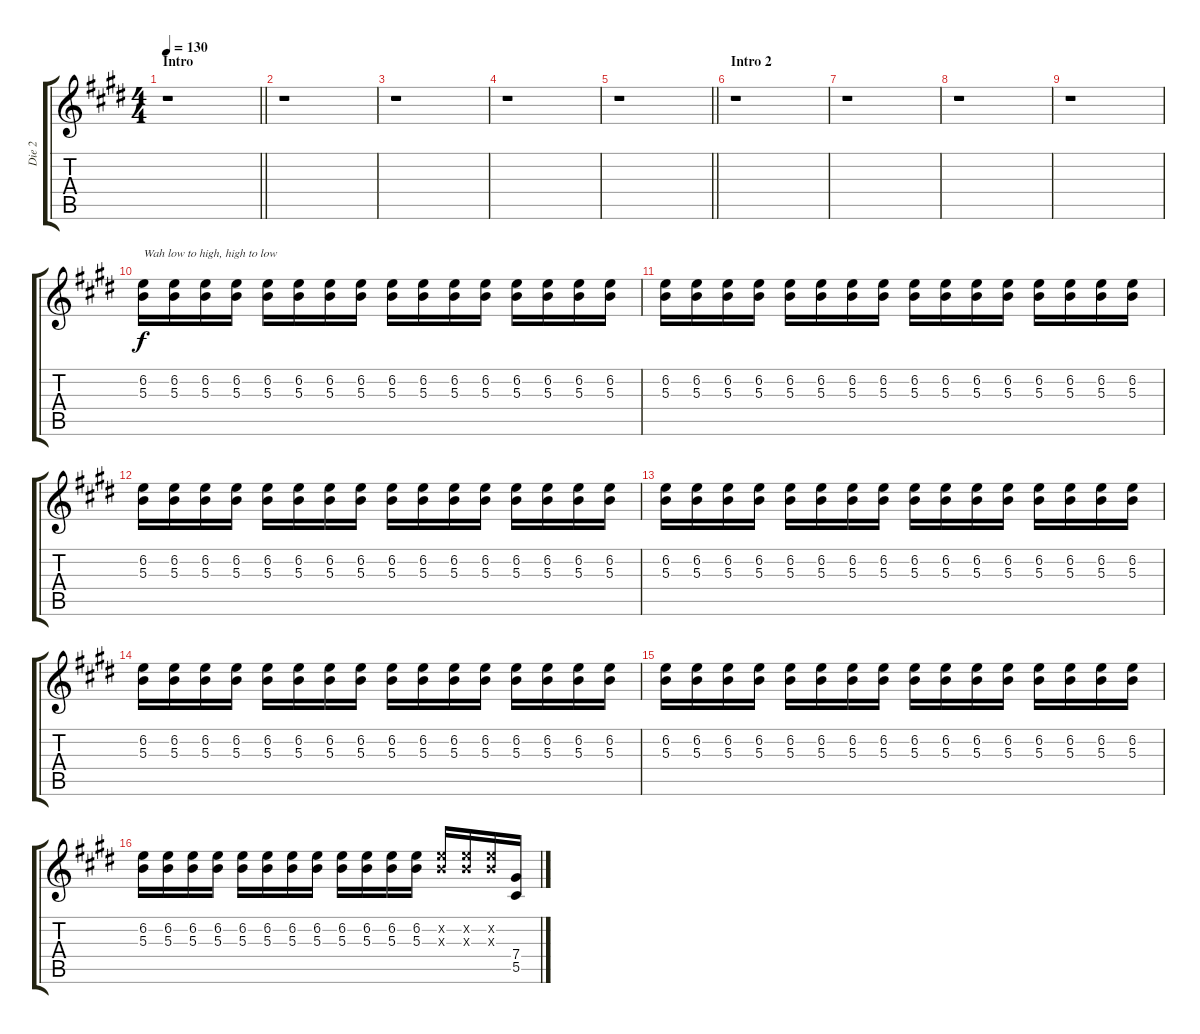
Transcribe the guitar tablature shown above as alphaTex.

\track ("Die 2" "Die 2") {instrument distortionguitar}
\staff {score tabs}
\tuning (Eb4 Bb3 Gb3 Db3 Ab2 Db2) {hide}
\ts (4 4)
\section ("" "Intro")
\tempo 130
\clef g2
\barLineRight lightlight
\ks e
r.1{dy f instrument distortionguitar} |
r.1 |
r.1 |
r.1 |
\barLineRight lightlight
r.1 |
\section ("" "Intro 2")
r.1 |
r.1 |
r.1 |
r.1 |
(6.2 5.3).16{txt "Wah low to high, high to low"} (6.2 5.3).16 (6.2 5.3).16 (6.2 5.3).16 (6.2 5.3).16 (6.2 5.3).16 (6.2 5.3).16 (6.2 5.3).16 (6.2 5.3).16 (6.2 5.3).16 (6.2 5.3).16 (6.2 5.3).16 (6.2 5.3).16 (6.2 5.3).16 (6.2 5.3).16 (6.2 5.3).16 |
(6.2 5.3).16 (6.2 5.3).16 (6.2 5.3).16 (6.2 5.3).16 (6.2 5.3).16 (6.2 5.3).16 (6.2 5.3).16 (6.2 5.3).16 (6.2 5.3).16 (6.2 5.3).16 (6.2 5.3).16 (6.2 5.3).16 (6.2 5.3).16 (6.2 5.3).16 (6.2 5.3).16 (6.2 5.3).16 |
(6.2 5.3).16 (6.2 5.3).16 (6.2 5.3).16 (6.2 5.3).16 (6.2 5.3).16 (6.2 5.3).16 (6.2 5.3).16 (6.2 5.3).16 (6.2 5.3).16 (6.2 5.3).16 (6.2 5.3).16 (6.2 5.3).16 (6.2 5.3).16 (6.2 5.3).16 (6.2 5.3).16 (6.2 5.3).16 |
(6.2 5.3).16 (6.2 5.3).16 (6.2 5.3).16 (6.2 5.3).16 (6.2 5.3).16 (6.2 5.3).16 (6.2 5.3).16 (6.2 5.3).16 (6.2 5.3).16 (6.2 5.3).16 (6.2 5.3).16 (6.2 5.3).16 (6.2 5.3).16 (6.2 5.3).16 (6.2 5.3).16 (6.2 5.3).16 |
(6.2 5.3).16 (6.2 5.3).16 (6.2 5.3).16 (6.2 5.3).16 (6.2 5.3).16 (6.2 5.3).16 (6.2 5.3).16 (6.2 5.3).16 (6.2 5.3).16 (6.2 5.3).16 (6.2 5.3).16 (6.2 5.3).16 (6.2 5.3).16 (6.2 5.3).16 (6.2 5.3).16 (6.2 5.3).16 |
(6.2 5.3).16 (6.2 5.3).16 (6.2 5.3).16 (6.2 5.3).16 (6.2 5.3).16 (6.2 5.3).16 (6.2 5.3).16 (6.2 5.3).16 (6.2 5.3).16 (6.2 5.3).16 (6.2 5.3).16 (6.2 5.3).16 (6.2 5.3).16 (6.2 5.3).16 (6.2 5.3).16 (6.2 5.3).16 |
(6.2 5.3).16 (6.2 5.3).16 (6.2 5.3).16 (6.2 5.3).16 (6.2 5.3).16 (6.2 5.3).16 (6.2 5.3).16 (6.2 5.3).16 (6.2 5.3).16 (6.2 5.3).16 (6.2 5.3).16 (6.2 5.3).16 (6.2{x} 5.3{x}).16 (6.2{x} 5.3{x}).16 (6.2{x} 5.3{x}).16 (7.4 5.5).16
